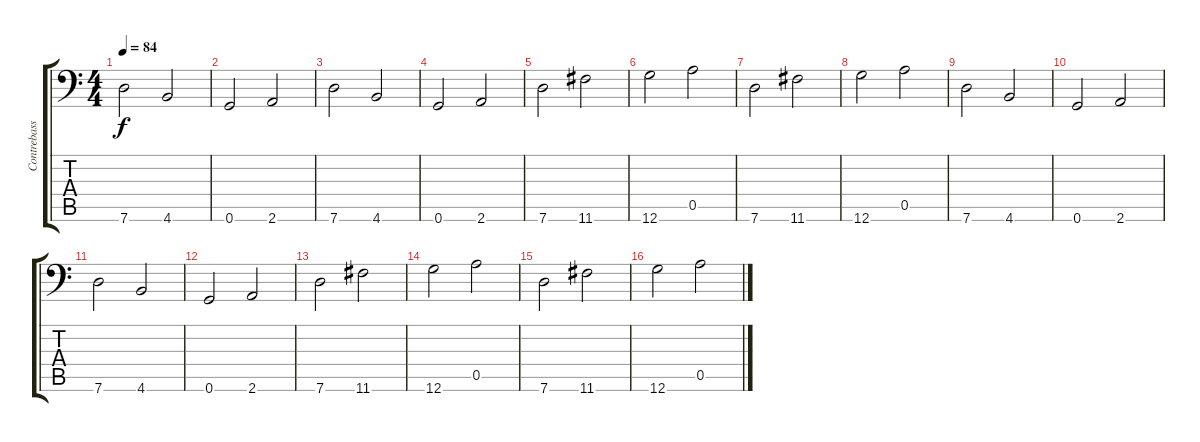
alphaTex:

\track ("Contrebasse" "Contrebass") {instrument contrabass}
\staff {score tabs}
\tuning (E4 B3 G3 D3 A2 G1) {hide}
\ts (4 4)
\tempo 84
\clef f4
\ks c
7.6.2{dy f} 4.6.2 |
0.6.2 2.6.2 |
7.6.2 4.6.2 |
0.6.2 2.6.2 |
7.6.2 11.6.2 |
12.6.2 0.5.2 |
7.6.2 11.6.2 |
12.6.2 0.5.2 |
7.6.2 4.6.2 |
0.6.2 2.6.2 |
7.6.2 4.6.2 |
0.6.2 2.6.2 |
7.6.2 11.6.2 |
12.6.2 0.5.2 |
7.6.2 11.6.2 |
12.6.2 0.5.2
